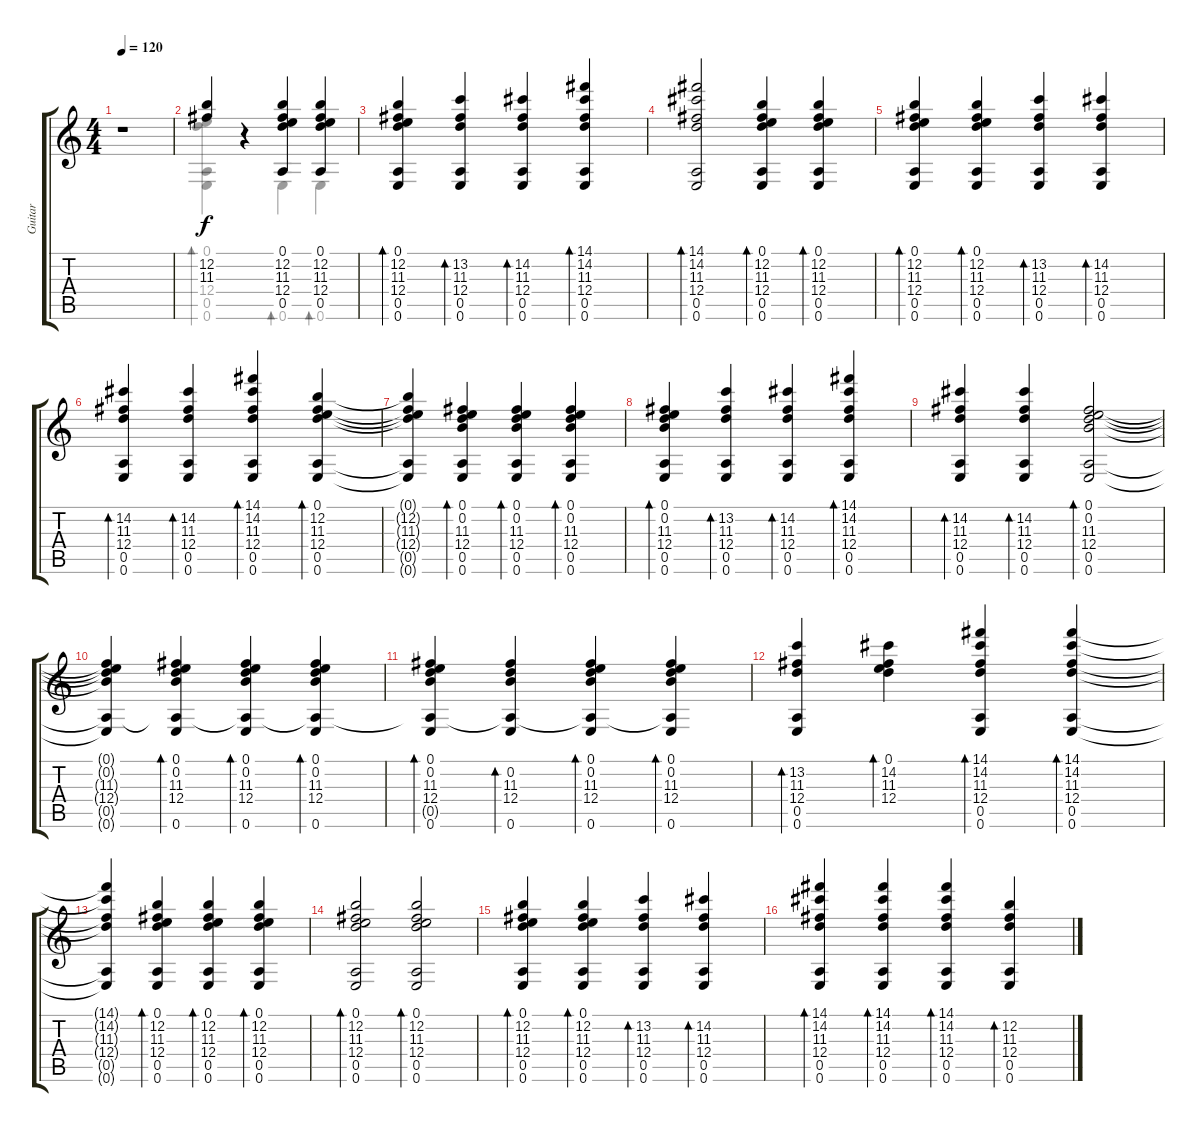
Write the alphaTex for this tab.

\track ("Guitar" "Guitar") {instrument acousticguitarsteel}
\staff {score tabs}
\tuning (E4 B3 G3 D3 A2 E2) {hide}
\voice
\ts (4 4)
\tempo 120
\clef g2
\ks c
r.1{dy f instrument acousticguitarsteel} |
(12.2 11.3).4 r.4 (0.1 12.2 11.3 12.4 0.5).4 (0.1 12.2 11.3 12.4 0.5).4 |
(0.1 12.2 11.3 12.4 0.5 0.6).4{bd 30} (13.2 11.3 12.4 0.5 0.6).4{bd 30} (14.2 11.3 12.4 0.5 0.6).4{bd 30} (14.1 14.2 11.3 12.4 0.5 0.6).4{bd 30} |
(14.1 14.2 11.3 12.4 0.5 0.6).2{bd 30} (0.1 12.2 11.3 12.4 0.5 0.6).4{bd 30} (0.1 12.2 11.3 12.4 0.5 0.6).4{bd 30} |
(0.1 12.2 11.3 12.4 0.5 0.6).4{bd 30} (0.1 12.2 11.3 12.4 0.5 0.6).4{bd 30} (13.2 11.3 12.4 0.5 0.6).4{bd 30} (14.2 11.3 12.4 0.5 0.6).4{bd 30} |
(14.2 11.3 12.4 0.5 0.6).4{bd 30} (14.2 11.3 12.4 0.5 0.6).4{bd 30} (14.1 14.2 11.3 12.4 0.5 0.6).4{bd 30} (0.1 12.2 11.3 12.4 0.5 0.6).4{bd 30} |
(0.1{t} 12.2{t} 11.3{t} 12.4{t} 0.5{t} 0.6{t}).4 (0.1 0.2 11.3 12.4 0.5 0.6).4{bd 30} (0.1 0.2 11.3 12.4 0.5 0.6).4{bd 30} (0.1 0.2 11.3 12.4 0.5 0.6).4{bd 30} |
(0.1 0.2 11.3 12.4 0.5 0.6).4{bd 30} (13.2 11.3 12.4 0.5 0.6).4{bd 30} (14.2 11.3 12.4 0.5 0.6).4{bd 30} (14.1 14.2 11.3 12.4 0.5 0.6).4{bd 30} |
(14.2 11.3 12.4 0.5 0.6).4{bd 30} (14.2 11.3 12.4 0.5 0.6).4{bd 30} (0.1 0.2 11.3 12.4 0.5 0.6).2{bd 30} |
(0.1{t} 0.2{t} 11.3{t} 12.4{t} 0.5{t} 0.6{t}).4 (0.1 0.2 11.3 12.4 0.5{t} 0.6).4{bd 30} (0.1 0.2 11.3 12.4 0.5{t} 0.6).4{bd 30} (0.1 0.2 11.3 12.4 0.5{t} 0.6).4{bd 30} |
(0.1 0.2 11.3 12.4 0.5{t} 0.6).4{bd 30} (0.2 11.3 12.4 0.5{t} 0.6).4{bd 30} (0.1 0.2 11.3 12.4 0.5{t} 0.6).4{bd 30} (0.1 0.2 11.3 12.4 0.5{t} 0.6).4{bd 30} |
(13.2 11.3 12.4 0.5 0.6).4{bd 30} (0.1 14.2 11.3 12.4).4{bd 30} (14.1 14.2 11.3 12.4 0.5 0.6).4{bd 30} (14.1 14.2 11.3 12.4 0.5 0.6).4{bd 30} |
(14.1{t} 14.2{t} 11.3{t} 12.4{t} 0.5{t} 0.6{t}).4 (0.1 12.2 11.3 12.4 0.5 0.6).4{bd 30} (0.1 12.2 11.3 12.4 0.5 0.6).4{bd 30} (0.1 12.2 11.3 12.4 0.5 0.6).4{bd 30} |
(0.1 12.2 11.3 12.4 0.5 0.6).2{bd 30} (0.1 12.2 11.3 12.4 0.5 0.6).2{bd 30} |
(0.1 12.2 11.3 12.4 0.5 0.6).4{bd 30} (0.1 12.2 11.3 12.4 0.5 0.6).4{bd 30} (13.2 11.3 12.4 0.5 0.6).4{bd 30} (14.2 11.3 12.4 0.5 0.6).4{bd 30} |
(14.1 14.2 11.3 12.4 0.5 0.6).4{bd 30} (14.1 14.2 11.3 12.4 0.5 0.6).4{bd 30} (14.1 14.2 11.3 12.4 0.5 0.6).4{bd 30} (12.2 11.3 12.4 0.5 0.6).4{bd 30}
\voice
\clef g2
\ottava regular
\simile none
\ks c
|
(0.1 12.4 0.5 0.6).4{bd 30} r.4 0.6.4{bd 30} 0.6.4{bd 30} |
|
|
|
|
|
|
|
|
|
|
|
|
|
